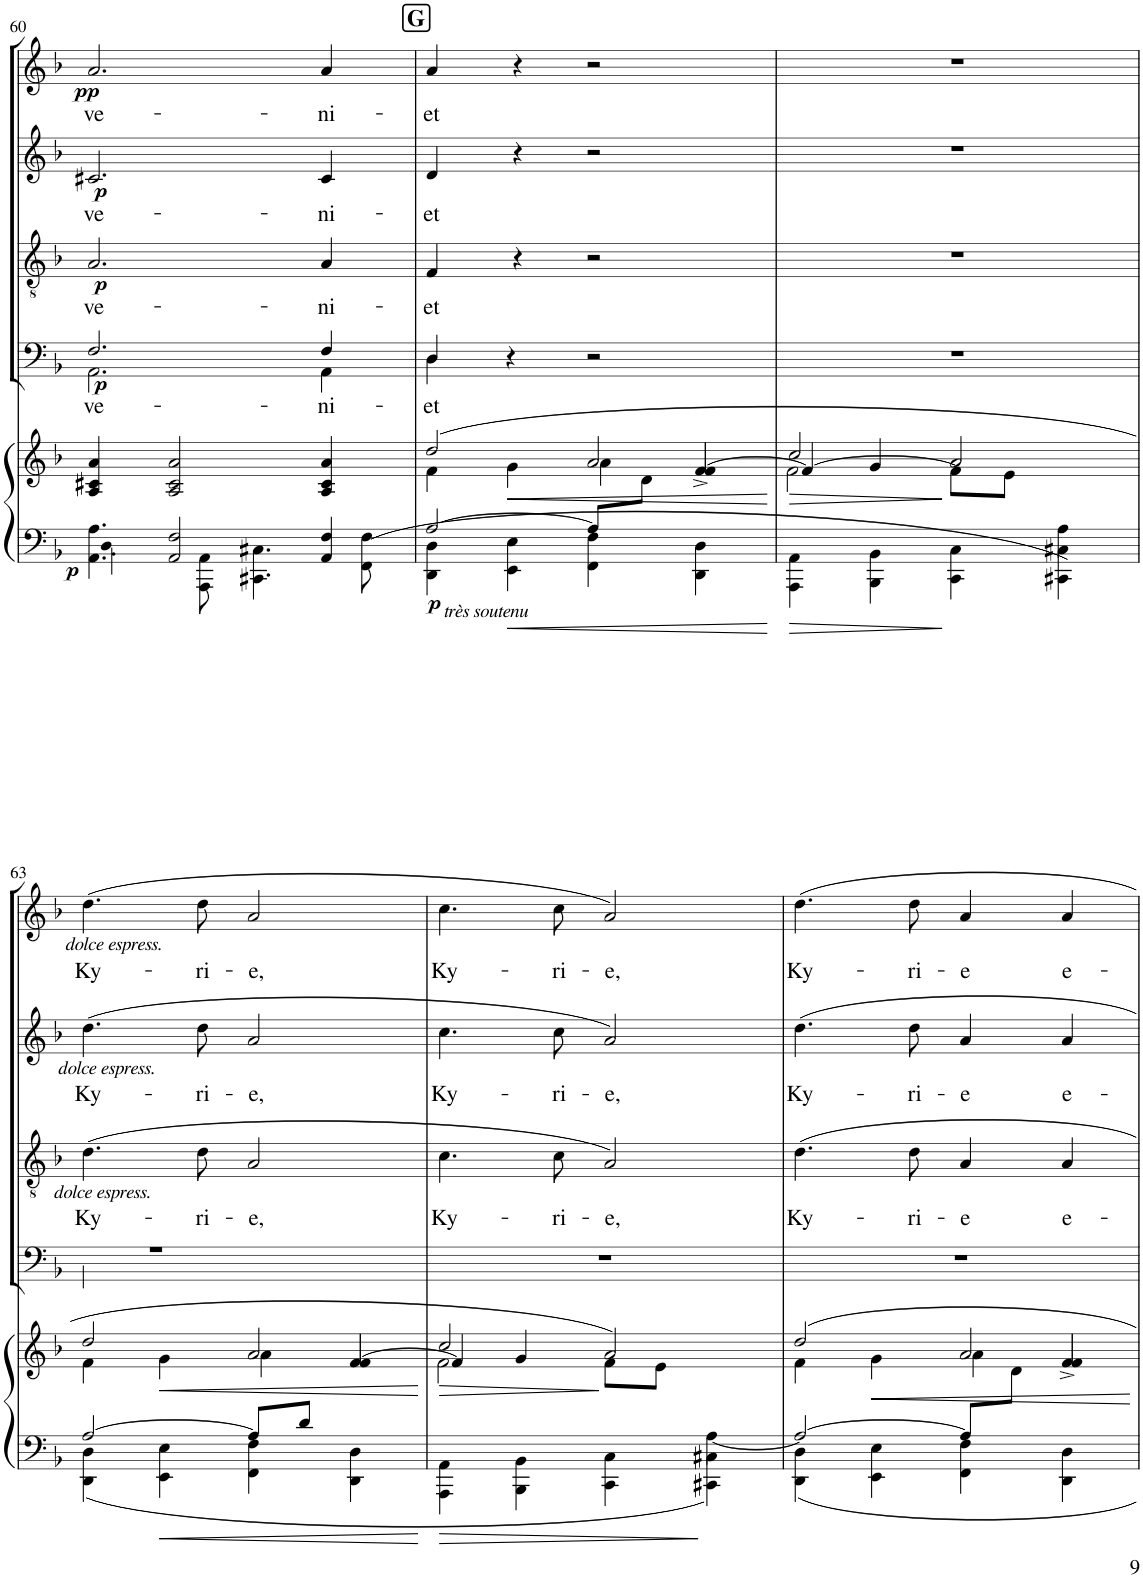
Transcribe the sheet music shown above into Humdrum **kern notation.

**kern	**kern	**dynam	**kern	**text	**dynam	**kern	**text	**dynam	**kern	**text	**dynam	**kern	**text	**dynam
*part5	*part5	*part5	*part4	*part4	*part4	*part3	*part3	*part3	*part2	*part2	*part2	*part1	*part1	*part1
*staff6	*staff5	*staff5/6	*staff4	*staff4	*staff4	*staff3	*staff3	*staff3	*staff2	*staff2	*staff2	*staff1	*staff1	*staff1
*I"PIANO	*	*	*I"BASSES	*	*	*I"TÉNORS	*	*	*I"ALTOS	*	*	*I"SOPRANOS	*	*
*I'Pno	*	*	*	*	*	*	*	*	*	*	*	*	*	*
!!LO:PB:g=z
*clefF4	*clefG2	*	*clefF4	*	*	*clefGv2	*	*	*clefG2	*	*	*clefG2	*	*
*k[b-]	*k[b-]	*	*k[b-]	*	*	*k[b-]	*	*	*k[b-]	*	*	*k[b-]	*	*
*M4/4	*M4/4	*	*M4/4	*	*	*M4/4	*	*	*M4/4	*	*	*M4/4	*	*
*met(c)	*met(c)	*	*met(c)	*	*	*met(c)	*	*	*met(c)	*	*	*met(c)	*	*
=60	=60	=60	=60	=60	=60	=60	=60	=60	=60	=60	=60	=60	=60	=60
*^	*	*	*	*	*	*	*	*	*	*	*	*	*	*
*	*^	*	*	*	*	*	*	*	*	*	*	*	*	*	*
!	!	!	!	!LO:DY:b=2	!	!LO:LY:b	!LO:DY:b	!	!LO:LY:b	!LO:DY:b	!	!LO:LY:b	!LO:DY:b	!	!LO:LY:b	!LO:DY:b
*	*	*	*	*	*^	*	*	*	*	*	*	*	*	*	*	*
4.F\	4.AA\ 4.A\	4ryy	4A/ 4c#X/ 4a/	p	2.F/	2.AA\	ve-	p	2.A/	ve-	p	2.c#X/	ve-	p	2.a/	ve-	pp
.	.	2AA/ 2F/	2A/ 2c#/ 2a/	.	.	.	.	.	.	.	.	.	.	.	.	.	.
2ryy	8AAA\ 8AA\	.	.	.	.	.	.	.	.	.	.	.	.	.	.	.	.
.	4.CC#X\ 4.C#X\	.	.	.	.	.	.	.	.	.	.	.	.	.	.	.	.
!	!	!	!	!	!	!	!LO:LY:b	!	!	!LO:LY:b	!	!	!LO:LY:b	!	!	!LO:LY:b	!
.	.	4AA/ 4F/	4A/ 4c#/ 4a/	.	4F/	4AA\	-ni-	.	4A/	-ni-	.	4c#/	-ni-	.	4a/	-ni-	.
8ryy	8FF\ 8F\	.	.	.	.	.	.	.	.	.	.	.	.	.	.	.	.
*	*v	*v	*	*	*	*	*	*	*	*	*	*	*	*	*	*	*
!!LO:REH:place=s1:a:B:cj:fs=14:t=G
=61	=61	=61	=61	=61	=61	=61	=61	=61	=61	=61	=61	=61	=61	=61	=61	=61
*	*	*^	*	*	*	*	*	*	*	*	*	*	*	*	*	*
*	*	*	*^	*	*	*	*	*	*	*	*	*	*	*	*	*	*
!LO:TX:b:i:t=très soutenu	!	!	!	!	!	!	!	!	!	!	!	!	!	!	!	!	!	!
!	!	!	!	!	!LO:DY:b=2	!	!	!LO:LY:b	!	!	!LO:LY:b	!	!	!LO:LY:b	!	!	!LO:LY:b	!
[2A/	4DD\ 4D\	(2dd/	4f\	8ryy	p	4D/	4D\	-et	.	4F/	-et	.	4d/	-et	.	4a/	-et	.
!	!	!	!	!	!LO:HP:b=2	!	!	!	!	!	!	!	!	!	!	!	!	!
!	!	!	!	!	!LO:HP:n=1:b	!	!	!	!	!	!	!	!	!	!	!	!	!
*	*	*	*v	*v	*	*	*	*	*	*	*	*	*	*	*	*	*	*
.	4EE\ 4E\	.	4g\	< <	4r	2.ryy	.	.	4r	.	.	4r	.	.	4r	.	.
8A/L]	4FF\ 4F\	2a/	4a\	.	2r	.	.	.	2r	.	.	2r	.	.	2r	.	.
*	*	*	*^	*	*	*	*	*	*	*	*	*	*	*	*	*	*
4.ryy	.	.	.	8d\J	.	.	.	.	.	.	.	.	.	.	.	.	.	.
.	4DD\ 4D\	.	[4f^</	4f/	.	.	.	.	.	.	.	.	.	.	.	.	.	.
*v	*v	*	*	*	*	*v	*v	*	*	*	*	*	*	*	*	*	*	*
*	*v	*v	*v	*	*	*	*	*	*	*	*	*	*	*	*	*
.	.	[	.	.	.	.	.	.	.	.	.	.	.	.
=62	=62	=62	=62	=62	=62	=62	=62	=62	=62	=62	=62	=62	=62	=62
*^	*	*	*	*	*	*	*	*	*	*	*	*	*	*
!	!	!	!LO:HP:b=2	!	!	!	!	!	!	!	!	!	!	!	!
!	!	!	!LO:HP:n=1:b	!	!	!	!	!	!	!	!	!	!	!	!
*	*	*^	*	*	*	*	*	*	*	*	*	*	*	*	*
*	*	*	*^	*	*	*	*	*	*	*	*	*	*	*	*	*
2.ryy	4AAA\ 4AA\	2cc/	4f/_	2f\	> >	1r	.	.	1r	.	.	1r	.	.	1r	.	.
.	4BBB-\ 4BB-\	.	4g/	.	.	.	.	.	.	.	.	.	.	.	.	.	.
.	4CC\ 4C\	2a/	8f\L]	2ryy	] [	.	.	.	.	.	.	.	.	.	.	.	.
.	.	.	8e\J	.	.	.	.	.	.	.	.	.	.	.	.	.	.
4A\	4CC#X\ 4C#X\	.	4ryy	.	.	.	.	.	.	.	.	.	.	.	.	.	.
!!LO:LB:g=z
=63	=63	=63	=63	=63	=63	=63	=63	=63	=63	=63	=63	=63	=63	=63	=63	=63	=63
*	*	*	*	*	*	*^	*	*	*	*	*	*	*	*	*	*	*
!	!	!	!	!	!	!	!	!	!	!	!	!	!	!	!	!LO:TX:b:i:t=dolce espress.	!	!
!	!	!	!	!	!	!	!	!	!	!	!	!	!LO:TX:b:i:t=dolce espress.	!	!	!	!	!
!	!	!	!	!	!	!	!	!	!	!LO:TX:b:i:t=dolce espress.	!	!	!	!	!	!	!	!
!	!	!	!	!	!	!	!	!	!	!	!LO:LY:b	!	!	!LO:LY:b	!	!	!LO:LY:b	!
[2A/	4DD\ 4D\	2dd/	4f\	2.ryy	.	1r	4D\	.	.	(4.d\	Ky-	.	(4.dd\	Ky-	.	(4.dd\	Ky-	.
!	!	!	!	!	!LO:HP:b=2	!	!	!	!	!	!	!	!	!	!	!	!	!
!	!	!	!	!	!LO:HP:n=1:b	!	!	!	!	!	!	!	!	!	!	!	!	!
.	4EE\ 4E\	.	4g\	.	< <	.	2.ryy	.	.	.	.	.	.	.	.	.	.	.
!	!	!	!	!	!	!	!	!	!	!	!LO:LY:b	!	!	!LO:LY:b	!	!	!LO:LY:b	!
.	.	.	.	.	.	.	.	.	.	8d\	-ri-	.	8dd\	-ri-	.	8dd\	-ri-	.
!	!	!	!	!	!	!	!	!	!	!	!LO:LY:b	!	!	!LO:LY:b	!	!	!LO:LY:b	!
8A/L]	4FF\ 4F\	2a/	4a\	.	.	.	.	.	.	2A/	-e,	.	2a/	-e,	.	2a/	-e,	.
8d/J	.	.	.	.	.	.	.	.	.	.	.	.	.	.	.	.	.	.
4ryy	4DD\ 4D\	.	[4f/	4f/	.	.	.	.	.	.	.	.	.	.	.	.	.	.
*v	*v	*	*	*	*	*v	*v	*	*	*	*	*	*	*	*	*	*	*
*	*v	*v	*v	*	*	*	*	*	*	*	*	*	*	*	*	*
.	.	] [	.	.	.	.	.	.	.	.	.	.	.	.
=64	=64	=64	=64	=64	=64	=64	=64	=64	=64	=64	=64	=64	=64	=64
*^	*	*	*	*	*	*	*	*	*	*	*	*	*	*
!	!	!	!LO:HP:b=2	!	!	!	!	!	!	!	!	!	!	!	!
!	!	!	!LO:HP:n=1:b	!	!	!	!	!LO:LY:b	!	!	!LO:LY:b	!	!	!LO:LY:b	!
*	*	*^	*	*	*	*	*	*	*	*	*	*	*	*	*
*	*	*	*^	*	*	*	*	*	*	*	*	*	*	*	*	*
2.ryy	4AAA\ 4AA\	2cc/	4f/]	2f\	> >	1r	.	.	4.c\	Ky-	.	4.cc\	Ky-	.	4.cc\	Ky-	.
.	4BBB-\ 4BB-\	.	4g/	.	.	.	.	.	.	.	.	.	.	.	.	.	.
!	!	!	!	!	!	!	!	!	!	!LO:LY:b	!	!	!LO:LY:b	!	!	!LO:LY:b	!
.	.	.	.	.	.	.	.	.	8c\	-ri-	.	8cc\	-ri-	.	8cc\	-ri-	.
!	!	!	!	!	!	!	!	!	!	!LO:LY:b	!	!	!LO:LY:b	!	!	!LO:LY:b	!
.	4CC\ 4C\	2a/)	8f\L	2ryy	.	.	.	.	2A/)	-e,	.	2a/)	-e,	.	2a/)	-e,	.
.	.	.	8e\J	.	.	.	.	.	.	.	.	.	.	.	.	.	.
[4A\	4CC#X\ 4C#X\	.	4ryy	.	] [	.	.	.	.	.	.	.	.	.	.	.	.
=65	=65	=65	=65	=65	=65	=65	=65	=65	=65	=65	=65	=65	=65	=65	=65	=65	=65
!	!	!	!	!	!	!	!	!	!	!LO:LY:b	!	!	!LO:LY:b	!	!	!LO:LY:b	!
2A/_	4DD\ 4D\	2dd/	4f\	8ryy	.	1r	.	.	4.d\	Ky-	.	4.dd\	Ky-	.	4.dd\	Ky-	.
*	*	*	*v	*v	*	*	*	*	*	*	*	*	*	*	*	*	*
.	4EE\ 4E\	.	4g\	.	.	.	.	.	.	.	.	.	.	.	.	.
!	!	!	!	!	!	!	!	!	!LO:LY:b	!	!	!LO:LY:b	!	!	!LO:LY:b	!
.	.	.	.	.	.	.	.	8d\	-ri-	.	8dd\	-ri-	.	8dd\	-ri-	.
!	!	!	!	!	!	!	!	!	!LO:LY:b	!	!	!LO:LY:b	!	!	!LO:LY:b	!
8A/L]	4FF\ 4F\	2a/	4a\	.	.	.	.	4A/	-e	.	4a/	-e	.	4a/	-e	.
*	*	*	*^	*	*	*	*	*	*	*	*	*	*	*	*	*
4.ryy	.	.	.	8d\J	.	.	.	.	.	.	.	.	.	.	.	.	.
!	!	!	!	!	!	!	!	!	!	!LO:LY:b	!	!	!LO:LY:b	!	!	!LO:LY:b	!
.	4DD\ 4D\	.	4f^</	4f/	.	.	.	.	4A/	e-	.	4a/	e-	.	4a/	e-	.
*v	*v	*	*	*	*	*	*	*	*	*	*	*	*	*	*	*	*
*	*v	*v	*v	*	*	*	*	*	*	*	*	*	*	*	*	*
.	.	]	.	.	.	.	.	.	.	.	.	.	.	.
=	=	=	=	=	=	=	=	=	=	=	=	=	=	=
*-	*-	*-	*-	*-	*-	*-	*-	*-	*-	*-	*-	*-	*-	*-
